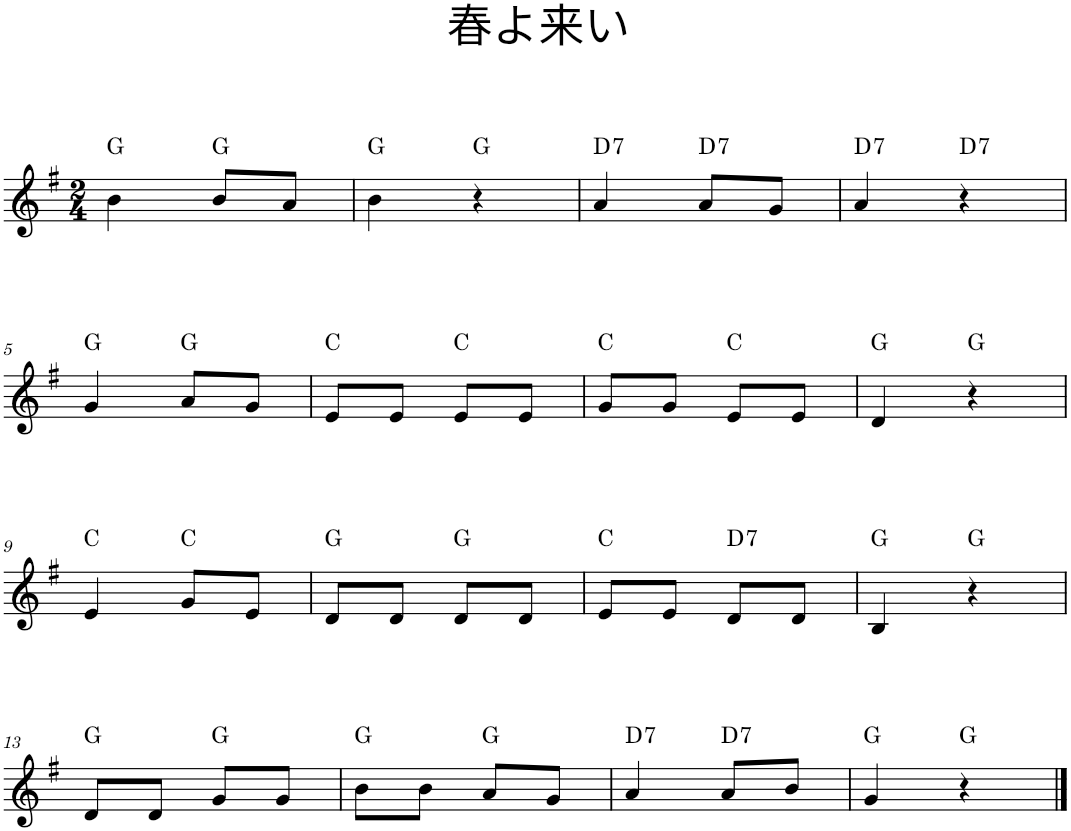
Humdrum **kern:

**kern	**harte
*part1	*part1
*staff1	*
*I"Piano	*
*I'Pno.	*
*clefG2	*
*k[f#]	*
*M2/4	*
=1	=1
4b\	G:maj
8b/L	G:maj
8a/J	.
=2	=2
4b\	G:maj
4r	G:maj
=3	=3
!	!LO:H:kt=7
4a/	D:7
!	!LO:H:kt=7
8a/L	D:7
8g/J	.
=4	=4
!	!LO:H:kt=7
4a/	D:7
!	!LO:H:kt=7
4r	D:7
!!LO:LB:g=z
=5	=5
4g/	G:maj
8a/L	G:maj
8g/J	.
=6	=6
8e/L	C:maj
8e/J	.
8e/L	C:maj
8e/J	.
=7	=7
8g/L	C:maj
8g/J	.
8e/L	C:maj
8e/J	.
=8	=8
4d/	G:maj
4r	G:maj
!!LO:LB:g=z
=9	=9
4e/	C:maj
8g/L	C:maj
8e/J	.
=10	=10
8d/L	G:maj
8d/J	.
8d/L	G:maj
8d/J	.
=11	=11
8e/L	C:maj
8e/J	.
!	!LO:H:kt=7
8d/L	D:7
8d/J	.
=12	=12
4B/	G:maj
4r	G:maj
!!LO:LB:g=z
=13	=13
8d/L	G:maj
8d/J	.
8g/L	G:maj
8g/J	.
=14	=14
8b\L	G:maj
8b\J	.
8a/L	G:maj
8g/J	.
=15	=15
!	!LO:H:kt=7
4a/	D:7
!	!LO:H:kt=7
8a/L	D:7
8b/J	.
=16	=16
4g/	G:maj
4r	G:maj
==	==
*-	*-
